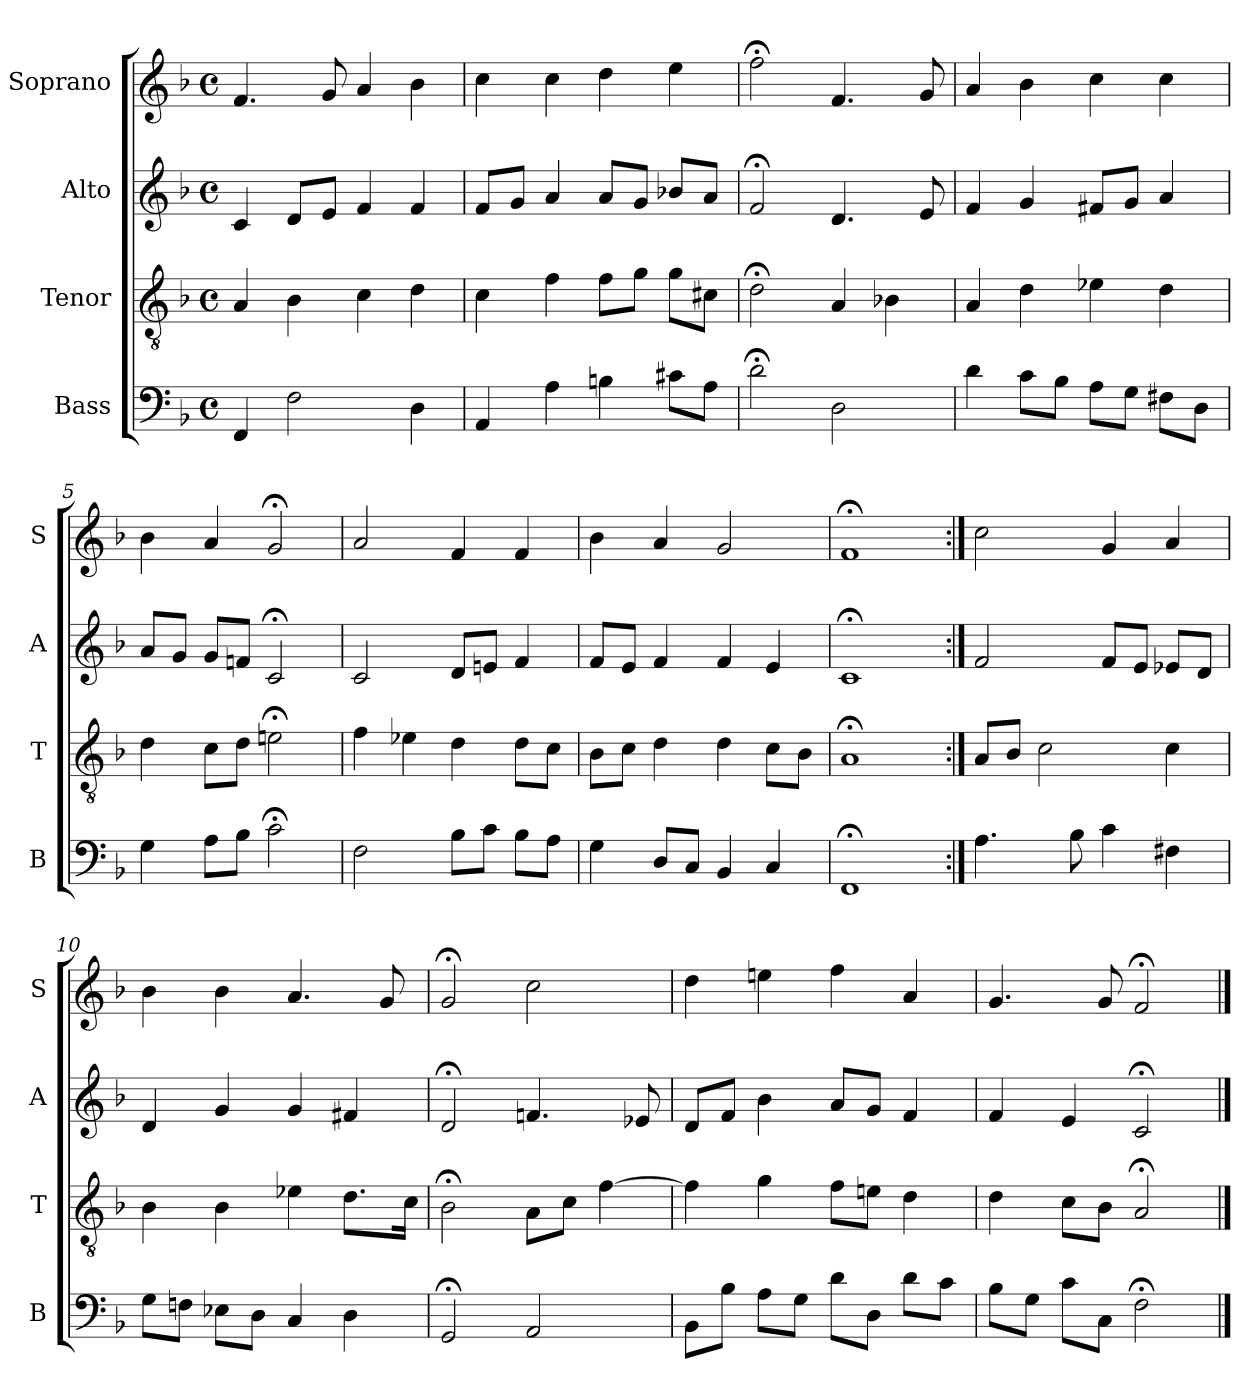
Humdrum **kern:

**kern	**kern	**kern	**kern
*part4	*part3	*part2	*part1
*staff4	*staff3	*staff2	*staff1
*I"Bass	*I"Tenor	*I"Alto	*I"Soprano
*I'B	*I'T	*I'A	*I'S
*clefF4	*clefGv2	*clefG2	*clefG2
*k[b-]	*k[b-]	*k[b-]	*k[b-]
*F:	*F:	*F:	*F:
*M4/4	*M4/4	*M4/4	*M4/4
*met(c)	*met(c)	*met(c)	*met(c)
*MM100	*MM100	*MM100	*MM100
=1	=1	=1	=1
4FF	4A	4c	4.f
2F	4B-	8dL	.
.	.	8eJ	8g
.	4c	4f	4a
4D	4d	4f	4b-
=2	=2	=2	=2
4AA	4c	8fL	4cc
.	.	8gJ	.
4A	4f	4a	4cc
4Bn	8fL	8aL	4dd
.	8gJ	8gJ	.
8c#XL	8gL	8b-XL	4ee
8AJ	8c#XJ	8aJ	.
=3	=3	=3	=3
2d;<	2d;<	2f;<	2ff;<
2D	4A	4.d	4.f
.	4B-X	.	.
.	.	8e	8g
=4	=4	=4	=4
4di	4Ai	4fi	4ai
8cL	4d	4g	4b-
8B-J	.	.	.
8AL	4e-X	8f#XL	4cc
8GJ	.	8gJ	.
8F#XL	4d	4a	4cc
8DJ	.	.	.
=5	=5	=5	=5
4G	4d	8aL	4b-
.	.	8gJ	.
8AL	8cL	8gL	4a
8B-J	8dJ	8fnJ	.
2c;<	2en;<	2c;<	2g;<
=6	=6	=6	=6
2F	4f	2c	2a
.	4e-X	.	.
8B-L	4d	8dL	4f
8cJ	.	8enJ	.
8B-L	8dL	4f	4f
8AJ	8cJ	.	.
=7	=7	=7	=7
4G	8B-L	8fL	4b-
.	8cJ	8eJ	.
8DL	4d	4f	4a
8CJ	.	.	.
4BB-	4d	4f	2g
4C	8cL	4e	.
.	8B-J	.	.
=8	=8	=8	=8
1FF;<	1A;<	1c;<	1f;<
=9:|!	=9:|!	=9:|!	=9:|!
4.A	8AL	2f	2cc
.	8B-J	.	.
.	2c	.	.
8B-	.	.	.
4c	.	8fL	4g
.	.	8eJ	.
4F#X	4c	8e-XL	4a
.	.	8dJ	.
=10	=10	=10	=10
8GL	4B-	4d	4b-
8FnJ	.	.	.
8E-XL	4B-	4g	4b-
8DJ	.	.	.
4C	4e-X	4g	4.a
4D	8.dL	4f#X	.
.	.	.	8g
.	16cJk	.	.
=11	=11	=11	=11
2GG;<	2B-;<	2d;<	2g;<
2AA	8AL	4.fn	2cc
.	8cJ	.	.
.	[4f	.	.
.	.	8e-X	.
=12	=12	=12	=12
8BB-L	4f]	8dL	4dd
8B-J	.	8fJ	.
8AL	4g	4b-	4een
8GJ	.	.	.
8dL	8fL	8aL	4ff
8DJ	8enJ	8gJ	.
8dL	4d	4f	4a
8cJ	.	.	.
=13	=13	=13	=13
8B-L	4d	4f	4.g
8GJ	.	.	.
8cL	8cL	4e	.
8CJ	8B-J	.	8g
2F;<	2A;<	2c;<	2f;<
==	==	==	==
*-	*-	*-	*-
